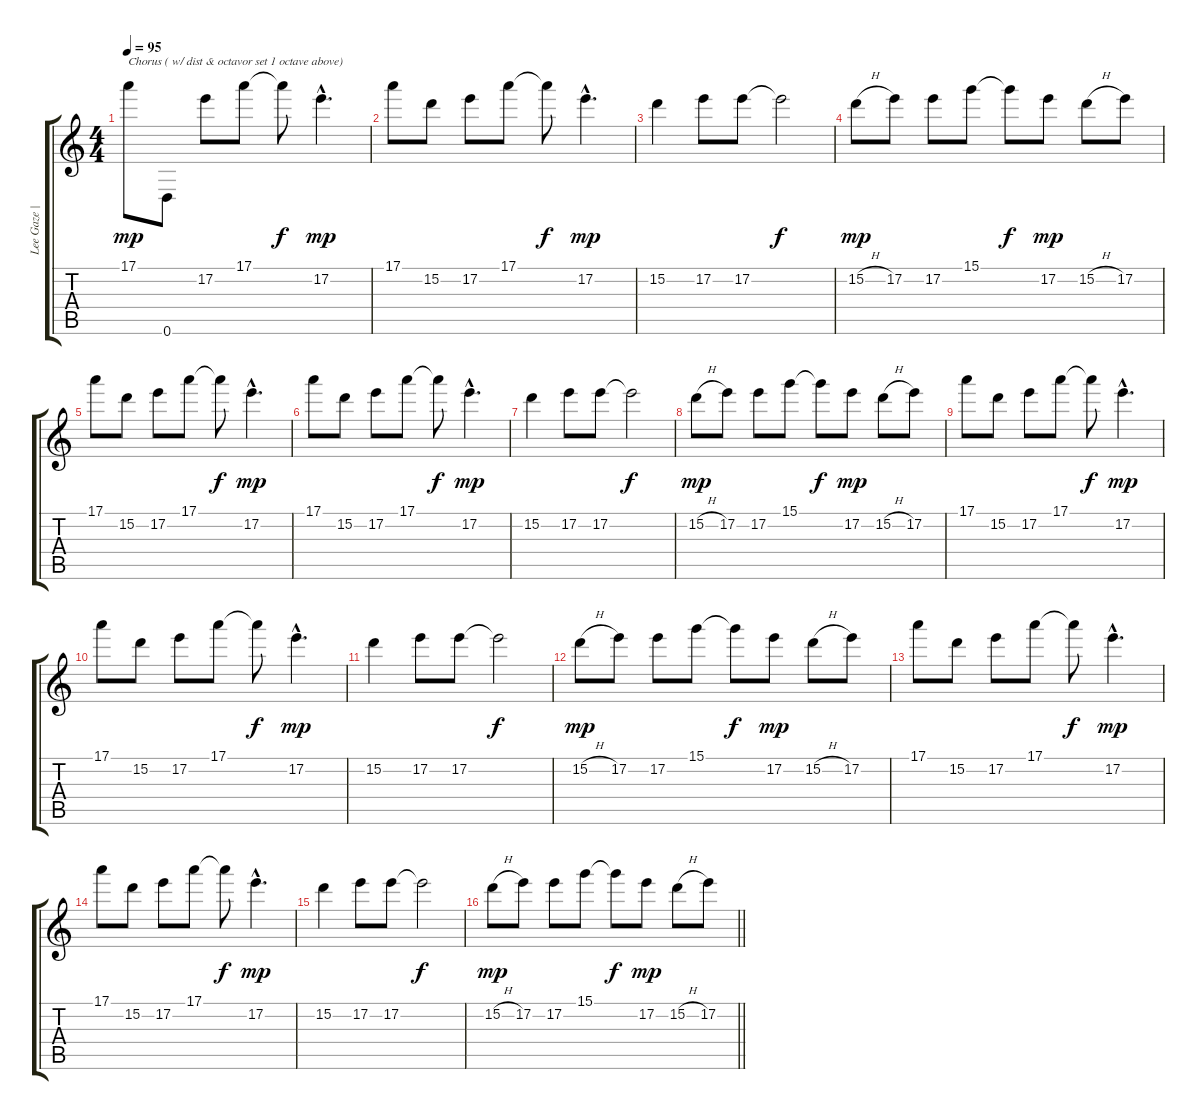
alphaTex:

\track ("Lee Gaze | Lead" "Lee Gaze |") {instrument electricguitarjazz}
\staff {score tabs}
\tuning (E4 B3 G3 D3 A2 D2) {hide}
\ts (4 4)
\tempo 95
\clef g2
\ks c
17.1.8{txt "Chorus ( w/ dist & octavor set 1 octave above)" dy mp} 0.6.8 17.2.8 17.1.8 17.1{t}.8{dy f} 17.2{hac}.4{d dy mp} |
17.1.8 15.2.8 17.2.8 17.1.8 17.1{t}.8{dy f} 17.2{hac}.4{d dy mp} |
15.2.4 17.2.8 17.2.8 17.2{t}.2{dy f} |
15.2{h}.8{dy mp} 17.2.8 17.2.8 15.1.8 15.1{t}.8{dy f} 17.2.8{dy mp} 15.2{h}.8 17.2.8 |
17.1.8 15.2.8 17.2.8 17.1.8 17.1{t}.8{dy f} 17.2{hac}.4{d dy mp} |
17.1.8 15.2.8 17.2.8 17.1.8 17.1{t}.8{dy f} 17.2{hac}.4{d dy mp} |
15.2.4 17.2.8 17.2.8 17.2{t}.2{dy f} |
15.2{h}.8{dy mp} 17.2.8 17.2.8 15.1.8 15.1{t}.8{dy f} 17.2.8{dy mp} 15.2{h}.8 17.2.8 |
17.1.8 15.2.8 17.2.8 17.1.8 17.1{t}.8{dy f} 17.2{hac}.4{d dy mp} |
17.1.8 15.2.8 17.2.8 17.1.8 17.1{t}.8{dy f} 17.2{hac}.4{d dy mp} |
15.2.4 17.2.8 17.2.8 17.2{t}.2{dy f} |
15.2{h}.8{dy mp} 17.2.8 17.2.8 15.1.8 15.1{t}.8{dy f} 17.2.8{dy mp} 15.2{h}.8 17.2.8 |
17.1.8 15.2.8 17.2.8 17.1.8 17.1{t}.8{dy f} 17.2{hac}.4{d dy mp} |
17.1.8 15.2.8 17.2.8 17.1.8 17.1{t}.8{dy f} 17.2{hac}.4{d dy mp} |
15.2.4 17.2.8 17.2.8 17.2{t}.2{dy f} |
\barLineRight lightlight
15.2{h}.8{dy mp} 17.2.8 17.2.8 15.1.8 15.1{t}.8{dy f} 17.2.8{dy mp} 15.2{h}.8 17.2.8
